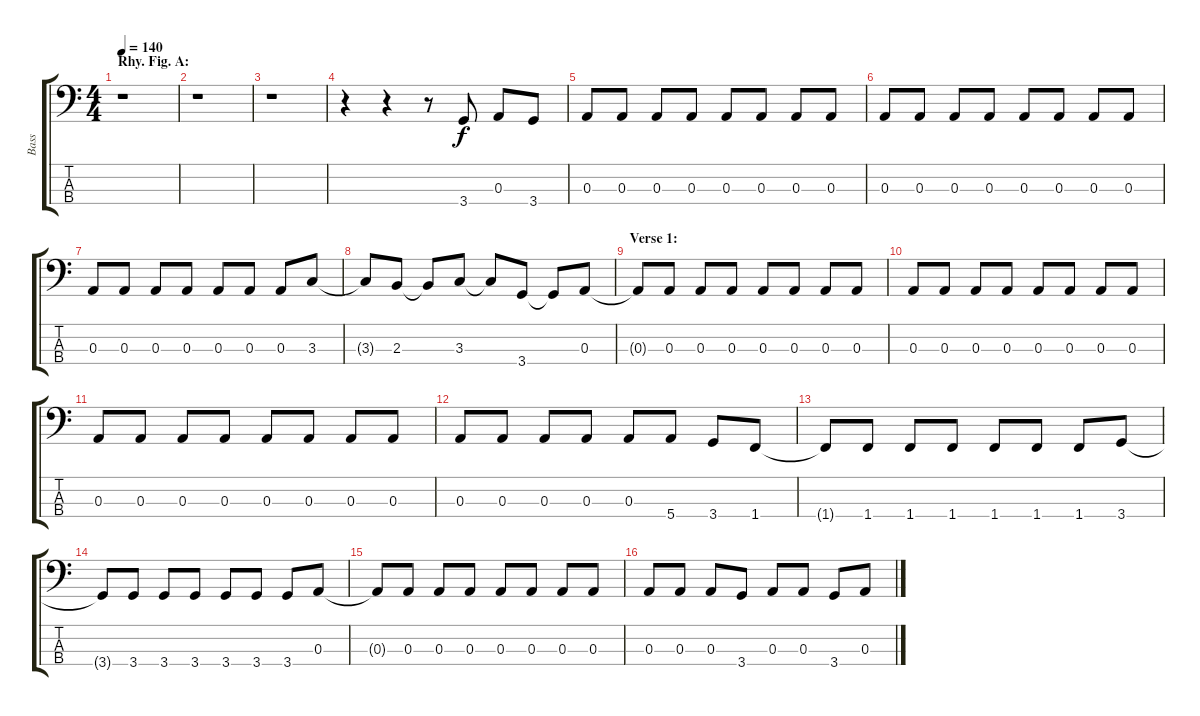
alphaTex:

\track ("Bass" "Bass") {instrument electricbasspick}
\staff {score tabs}
\tuning (G2 D2 A1 E1) {hide}
\ts (4 4)
\section ("" "Rhy. Fig. A:")
\tempo 140
\clef f4
\ks c
r.1{dy f instrument electricbasspick} |
r.1 |
r.1 |
r.4 r.4 r.8 3.4.8 0.3.8 3.4.8 |
0.3.8 0.3.8 0.3.8 0.3.8 0.3.8 0.3.8 0.3.8 0.3.8 |
0.3.8 0.3.8 0.3.8 0.3.8 0.3.8 0.3.8 0.3.8 0.3.8 |
0.3.8 0.3.8 0.3.8 0.3.8 0.3.8 0.3.8 0.3.8 3.3.8 |
3.3{t}.8 2.3.8 2.3{t}.8 3.3.8 3.3{t}.8 3.4.8 3.4{t}.8 0.3.8 |
\section ("" "Verse 1:")
0.3{t}.8 0.3.8 0.3.8 0.3.8 0.3.8 0.3.8 0.3.8 0.3.8 |
0.3.8 0.3.8 0.3.8 0.3.8 0.3.8 0.3.8 0.3.8 0.3.8 |
0.3.8 0.3.8 0.3.8 0.3.8 0.3.8 0.3.8 0.3.8 0.3.8 |
0.3.8 0.3.8 0.3.8 0.3.8 0.3.8 5.4.8 3.4.8 1.4.8 |
1.4{t}.8 1.4.8 1.4.8 1.4.8 1.4.8 1.4.8 1.4.8 3.4.8 |
3.4{t}.8 3.4.8 3.4.8 3.4.8 3.4.8 3.4.8 3.4.8 0.3.8 |
0.3{t}.8 0.3.8 0.3.8 0.3.8 0.3.8 0.3.8 0.3.8 0.3.8 |
0.3.8 0.3.8 0.3.8 3.4.8 0.3.8 0.3.8 3.4.8 0.3.8
